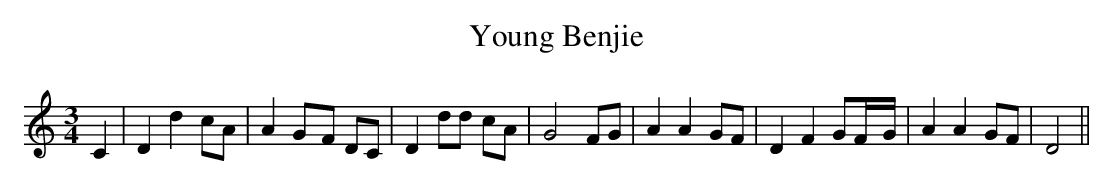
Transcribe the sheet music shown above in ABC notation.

X:1
T:Young Benjie
M:3/4
L:1/8
K:C
 C2| D2 d2 cA| A2G-F DC| D2 dd cA| G4 FG| A2 A2 GF| D2 F2 GF/2-G/2|\
 A2 A2 GF| D4||
